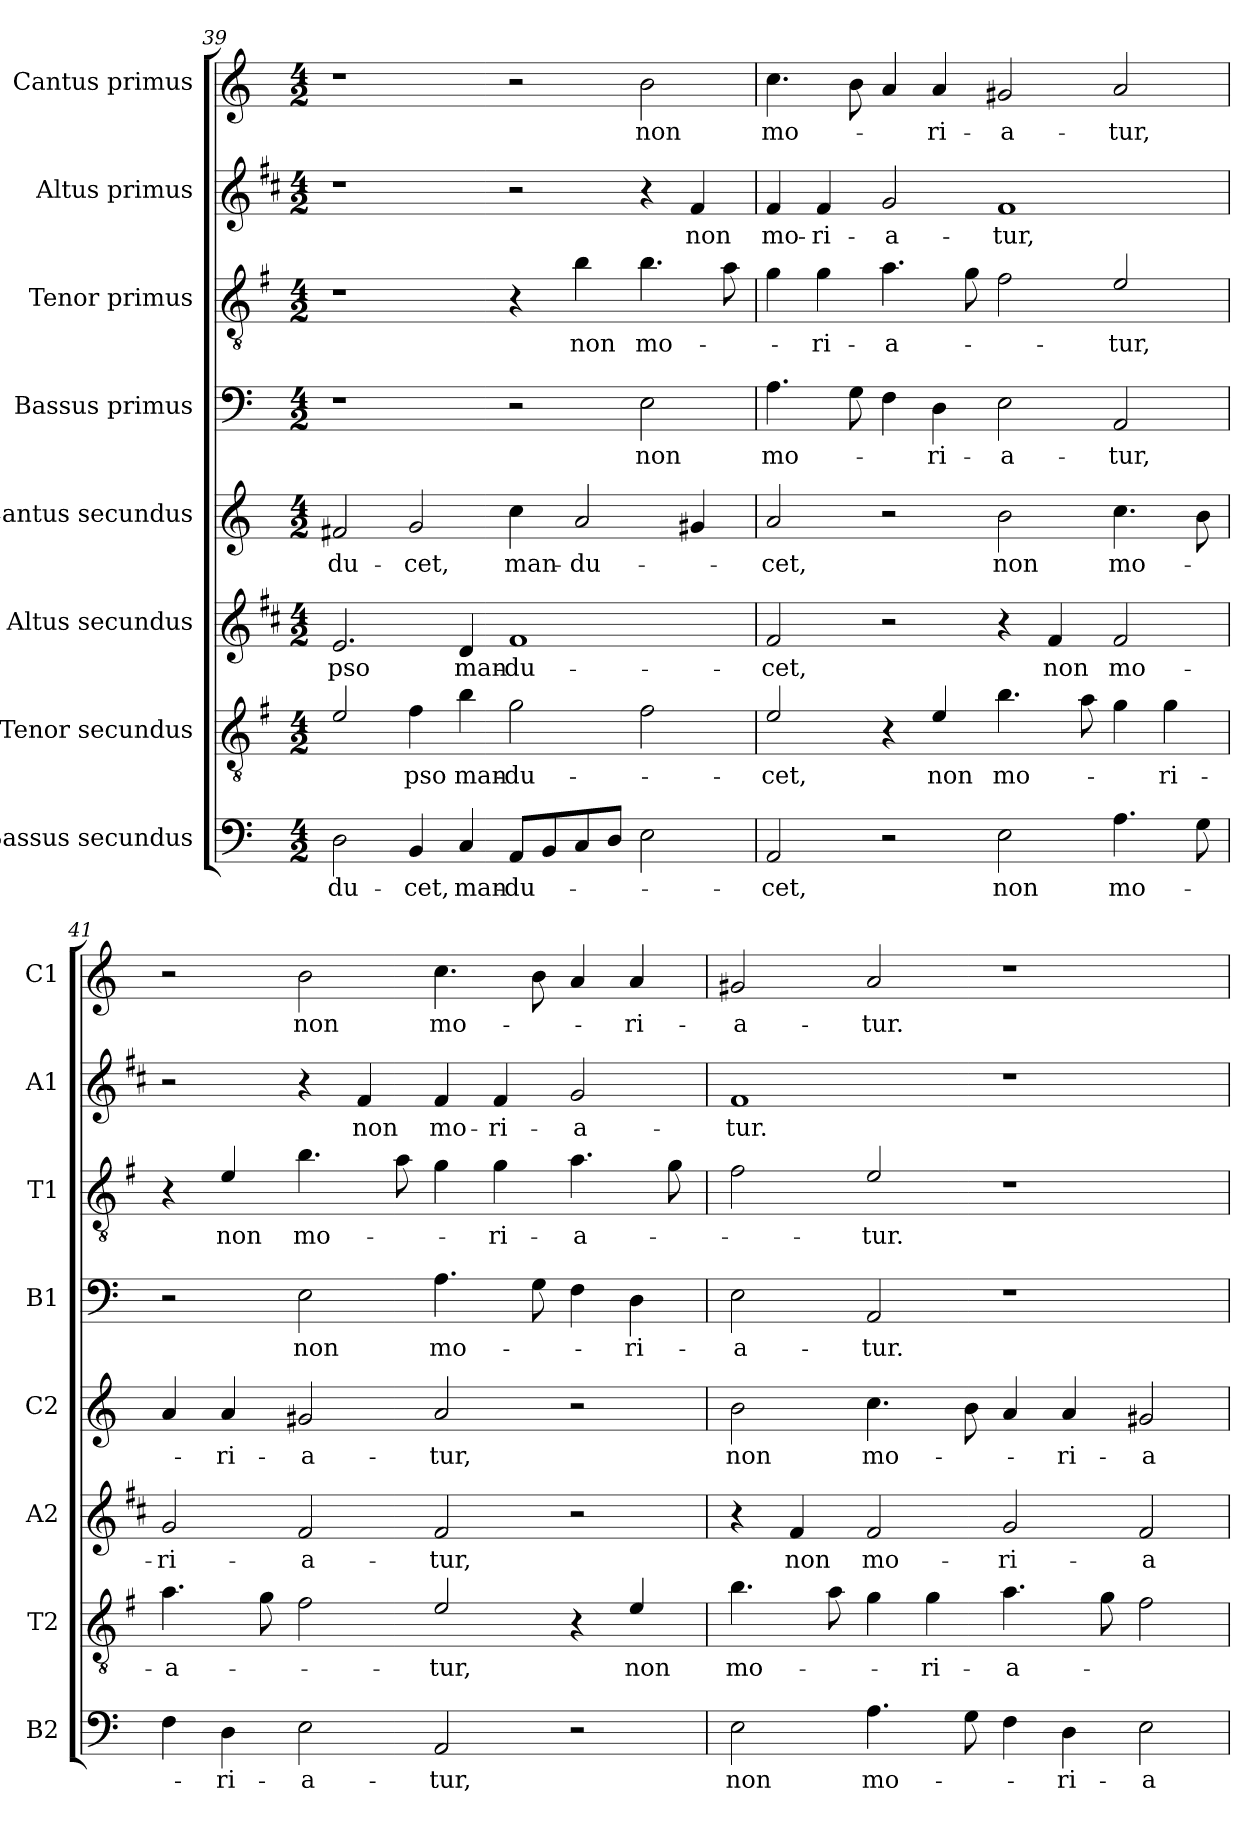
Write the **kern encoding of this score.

**kern	**text	**kern	**text	**kern	**text	**kern	**text	**kern	**text	**kern	**text	**kern	**text	**kern	**text
*part8	*part8	*part7	*part7	*part6	*part6	*part5	*part5	*part4	*part4	*part3	*part3	*part2	*part2	*part1	*part1
*staff8	*staff8	*staff7	*staff7	*staff6	*staff6	*staff5	*staff5	*staff4	*staff4	*staff3	*staff3	*staff2	*staff2	*staff1	*staff1
*I"Bassus secundus	*	*I"Tenor secundus	*	*I"Altus secundus	*	*I"Cantus secundus	*	*I"Bassus primus	*	*I"Tenor primus	*	*I"Altus primus	*	*I"Cantus primus	*
*I'B2	*	*I'T2	*	*I'A2	*	*I'C2	*	*I'B1	*	*I'T1	*	*I'A1	*	*I'C1	*
*clefF4	*	*clefGv2	*	*clefG2	*	*clefG2	*	*clefF4	*	*clefGv2	*	*clefG2	*	*clefG2	*
*	*	*ITrd4c7	*	*ITrd1c2	*	*	*	*	*	*ITrd4c7	*	*ITrd1c2	*	*	*
*k[]	*	*k[]	*	*k[]	*	*k[]	*	*k[]	*	*k[]	*	*k[]	*	*k[]	*
*C:	*	*C:	*	*C:	*	*C:	*	*C:	*	*C:	*	*C:	*	*C:	*
*M4/2	*	*M4/2	*	*M4/2	*	*M4/2	*	*M4/2	*	*M4/2	*	*M4/2	*	*M4/2	*
=39	=39	=39	=39	=39	=39	=39	=39	=39	=39	=39	=39	=39	=39	=39	=39
!	!LO:LY:b	!	!	!	!LO:LY:b	!	!LO:LY:b	!	!	!	!	!	!	!	!
2D\	-du-	2A/	.	2.d/	-pso	2f#X/	-du-	1r	.	1r	.	1r	.	1r	.
!	!LO:LY:b	!	!LO:LY:b	!	!	!	!LO:LY:b	!	!	!	!	!	!	!	!
4BB/	-cet,	4B\	-pso	.	.	2g/	-cet,	.	.	.	.	.	.	.	.
!	!LO:LY:b	!	!LO:LY:b	!	!LO:LY:b	!	!	!	!	!	!	!	!	!	!
4C/	man-	4e\	man-	4c/	man-	.	.	.	.	.	.	.	.	.	.
!	!LO:LY:b	!	!LO:LY:b	!	!LO:LY:b	!	!LO:LY:b	!	!	!	!	!	!	!	!
8AA/L	-du-	2c\	-du-	1e	-du-	4cc\	man-	2r	.	4r	.	2r	.	2r	.
8BB/	.	.	.	.	.	.	.	.	.	.	.	.	.	.	.
!	!	!	!	!	!	!	!LO:LY:b	!	!	!	!LO:LY:b	!	!	!	!
8C/	.	.	.	.	.	2a/	-du-	.	.	4e\	non	.	.	.	.
8D/J	.	.	.	.	.	.	.	.	.	.	.	.	.	.	.
!	!	!	!	!	!	!	!	!	!LO:LY:b	!	!LO:LY:b	!	!	!	!LO:LY:b
2E\	.	2B\	.	.	.	.	.	2E\	non	4.e\	mo-	4r	.	2b\	non
!	!	!	!	!	!	!	!	!	!	!	!	!	!LO:LY:b	!	!
.	.	.	.	.	.	4g#X/	.	.	.	.	.	4e/	non	.	.
.	.	.	.	.	.	.	.	.	.	8d\	.	.	.	.	.
=40	=40	=40	=40	=40	=40	=40	=40	=40	=40	=40	=40	=40	=40	=40	=40
!	!LO:LY:b	!	!LO:LY:b	!	!LO:LY:b	!	!LO:LY:b	!	!LO:LY:b	!	!	!	!LO:LY:b	!	!LO:LY:b
2AA/	-cet,	2A/	-cet,	2e/	-cet,	2a/	-cet,	4.A\	mo-	4c\	.	4e/	mo-	4.cc\	mo-
!	!	!	!	!	!	!	!	!	!	!	!LO:LY:b	!	!LO:LY:b	!	!
.	.	.	.	.	.	.	.	.	.	4c\	-ri-	4e/	-ri-	.	.
.	.	.	.	.	.	.	.	8G\	.	.	.	.	.	8b\	.
!	!	!	!	!	!	!	!	!	!	!	!LO:LY:b	!	!LO:LY:b	!	!
2r	.	4r	.	2r	.	2r	.	4F\	.	4.d\	-a-	2f/	-a-	4a/	.
!	!	!	!LO:LY:b	!	!	!	!	!	!LO:LY:b	!	!	!	!	!	!LO:LY:b
.	.	4A/	non	.	.	.	.	4D\	-ri-	.	.	.	.	4a/	-ri-
.	.	.	.	.	.	.	.	.	.	8c\	.	.	.	.	.
!	!LO:LY:b	!	!LO:LY:b	!	!	!	!LO:LY:b	!	!LO:LY:b	!	!	!	!LO:LY:b	!	!LO:LY:b
2E\	non	4.e\	mo-	4r	.	2b\	non	2E\	-a-	2B\	.	1e	-tur,	2g#X/	-a-
!	!	!	!	!	!LO:LY:b	!	!	!	!	!	!	!	!	!	!
.	.	.	.	4e/	non	.	.	.	.	.	.	.	.	.	.
.	.	8d\	.	.	.	.	.	.	.	.	.	.	.	.	.
!	!LO:LY:b	!	!	!	!LO:LY:b	!	!LO:LY:b	!	!LO:LY:b	!	!LO:LY:b	!	!	!	!LO:LY:b
4.A\	mo-	4c\	.	2e/	mo-	4.cc\	mo-	2AA/	-tur,	2A/	-tur,	.	.	2a/	-tur,
!	!	!	!LO:LY:b	!	!	!	!	!	!	!	!	!	!	!	!
.	.	4c\	-ri-	.	.	.	.	.	.	.	.	.	.	.	.
8G\	.	.	.	.	.	8b\	.	.	.	.	.	.	.	.	.
=41	=41	=41	=41	=41	=41	=41	=41	=41	=41	=41	=41	=41	=41	=41	=41
!	!	!	!LO:LY:b	!	!LO:LY:b	!	!	!	!	!	!	!	!	!	!
4F\	.	4.d\	-a-	2f/	-ri-	4a/	.	2r	.	4r	.	2r	.	2r	.
!	!LO:LY:b	!	!	!	!	!	!LO:LY:b	!	!	!	!LO:LY:b	!	!	!	!
4D\	-ri-	.	.	.	.	4a/	-ri-	.	.	4A/	non	.	.	.	.
.	.	8c\	.	.	.	.	.	.	.	.	.	.	.	.	.
!	!LO:LY:b	!	!	!	!LO:LY:b	!	!LO:LY:b	!	!LO:LY:b	!	!LO:LY:b	!	!	!	!LO:LY:b
2E\	-a-	2B\	.	2e/	-a-	2g#X/	-a-	2E\	non	4.e\	mo-	4r	.	2b\	non
!	!	!	!	!	!	!	!	!	!	!	!	!	!LO:LY:b	!	!
.	.	.	.	.	.	.	.	.	.	.	.	4e/	non	.	.
.	.	.	.	.	.	.	.	.	.	8d\	.	.	.	.	.
!	!LO:LY:b	!	!LO:LY:b	!	!LO:LY:b	!	!LO:LY:b	!	!LO:LY:b	!	!	!	!LO:LY:b	!	!LO:LY:b
2AA/	-tur,	2A/	-tur,	2e/	-tur,	2a/	-tur,	4.A\	mo-	4c\	.	4e/	mo-	4.cc\	mo-
!	!	!	!	!	!	!	!	!	!	!	!LO:LY:b	!	!LO:LY:b	!	!
.	.	.	.	.	.	.	.	.	.	4c\	-ri-	4e/	-ri-	.	.
.	.	.	.	.	.	.	.	8G\	.	.	.	.	.	8b\	.
!	!	!	!	!	!	!	!	!	!	!	!LO:LY:b	!	!LO:LY:b	!	!
2r	.	4r	.	2r	.	2r	.	4F\	.	4.d\	-a-	2f/	-a-	4a/	.
!	!	!	!LO:LY:b	!	!	!	!	!	!LO:LY:b	!	!	!	!	!	!LO:LY:b
.	.	4A/	non	.	.	.	.	4D\	-ri-	.	.	.	.	4a/	-ri-
.	.	.	.	.	.	.	.	.	.	8c\	.	.	.	.	.
!!LO:LB:g=z
=42	=42	=42	=42	=42	=42	=42	=42	=42	=42	=42	=42	=42	=42	=42	=42
!	!LO:LY:b	!	!LO:LY:b	!	!	!	!LO:LY:b	!	!LO:LY:b	!	!	!	!LO:LY:b	!	!LO:LY:b
2E\	non	4.e\	mo-	4r	.	2b\	non	2E\	-a-	2B\	.	1e	-tur.	2g#X/	-a-
!	!	!	!	!	!LO:LY:b	!	!	!	!	!	!	!	!	!	!
.	.	.	.	4e/	non	.	.	.	.	.	.	.	.	.	.
.	.	8d\	.	.	.	.	.	.	.	.	.	.	.	.	.
!	!LO:LY:b	!	!	!	!LO:LY:b	!	!LO:LY:b	!	!LO:LY:b	!	!LO:LY:b	!	!	!	!LO:LY:b
4.A\	mo-	4c\	.	2e/	mo-	4.cc\	mo-	2AA/	-tur.	2A/	-tur.	.	.	2a/	-tur.
!	!	!	!LO:LY:b	!	!	!	!	!	!	!	!	!	!	!	!
.	.	4c\	-ri-	.	.	.	.	.	.	.	.	.	.	.	.
8G\	.	.	.	.	.	8b\	.	.	.	.	.	.	.	.	.
!	!	!	!LO:LY:b	!	!LO:LY:b	!	!	!	!	!	!	!	!	!	!
4F\	.	4.d\	-a-	2f/	-ri-	4a/	.	1r	.	1r	.	1r	.	1r	.
!	!LO:LY:b	!	!	!	!	!	!LO:LY:b	!	!	!	!	!	!	!	!
4D\	-ri-	.	.	.	.	4a/	-ri-	.	.	.	.	.	.	.	.
.	.	8c\	.	.	.	.	.	.	.	.	.	.	.	.	.
!	!LO:LY:b	!	!	!	!LO:LY:b	!	!LO:LY:b	!	!	!	!	!	!	!	!
2E\	-a-	2B\	.	2e/	-a-	2g#X/	-a-	.	.	.	.	.	.	.	.
=	=	=	=	=	=	=	=	=	=	=	=	=	=	=	=
*-	*-	*-	*-	*-	*-	*-	*-	*-	*-	*-	*-	*-	*-	*-	*-
